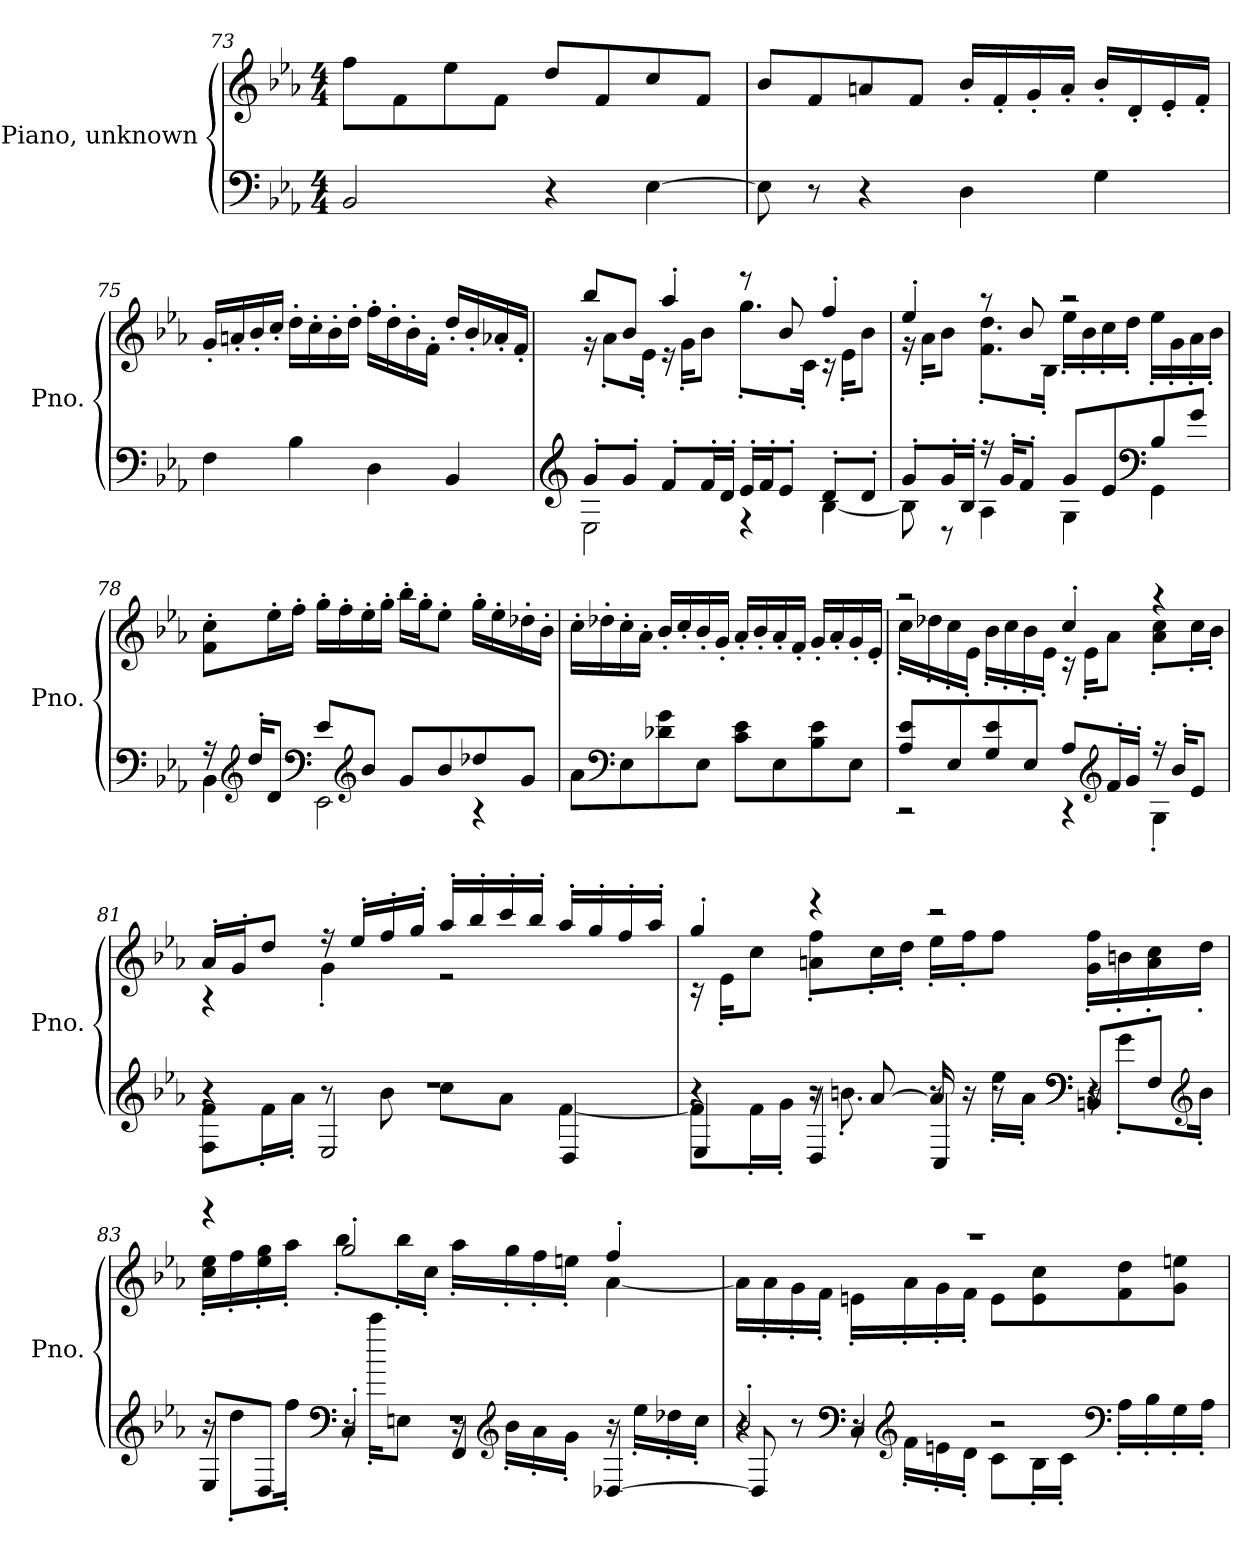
**kern	**kern
*part1	*part1
*staff2	*staff1
*I"Piano, unknown	*
*I'Pno.	*
*clefF4	*clefG2
*k[b-e-a-]	*k[b-e-a-]
*M4/4	*M4/4
=73	=73
2BB-/	8ff\L
.	8f\
.	8ee-\
.	8f\J
4r	8dd/L
.	8f/
[4E-\	8cc/
.	8f/J
!!LO:LB:g=z
=74	=74
8E-\]	8b-/L
8r	8f/
4r	8an/
.	8f/J
4D\	16b-'/LL
.	16f'/
.	16g'/
.	16a'/JJ
4G\	16b-'/LL
.	16d'/
.	16e-'/
.	16f'/JJ
=75	=75
4F\	16g'/LL
.	16an'/
.	16b-'/
.	16cc'/JJ
4B-\	16dd'\LL
.	16cc'\
.	16b-'\
.	16dd'\JJ
4D\	16ff'\LL
.	16dd'\
.	16b-'\
.	16f'\JJ
4BB-/	16dd'/LL
.	16b-'/
.	16a-X'/
.	16f'/JJ
!!LO:LB:g=z
=76	=76
*clefG2	*
*^	*^
8g'/L	2E-\	8bb-/L	16r
.	.	.	8a-'\L
8g'/J	.	8b-/J	.
.	.	.	16e-'\Jk
8f'/L	.	4aa-'/	16r
.	.	.	16g'\KL
16f'/L	.	.	8b-\J
16d'/JJ	.	.	.
16e-'/LL	4r	8r	8.gg'\L
16f'/J	.	.	.
8e-'/J	.	8b-/	.
.	.	.	16c'\Jk
8d'/L	[4B-\	4ff'/	16r
.	.	.	16e-'\KL
8d'/J	.	.	8b-\J
=77	=77	=77	=77
8g'/L	8B-\]	4ee-'/	16r
.	.	.	16a-'\KL
16g'/L	8r	.	8b-\J
16B-'/JJ	.	.	.
16r	4A-\	8r	8.f\' 8.dd\'L
16g'/KL	.	.	.
8f'/J	.	8b-/	.
.	.	.	16B-'\Jk
8g/L	4G\	2r	16ee-'\LL
.	.	.	16b-'\
8e-/	.	.	16cc'\
.	.	.	16dd'\JJ
*clefF4	*	*	*
8B-/	4GG\	.	16ee-'\LL
.	.	.	16g'\
8g/J	.	.	16a-'\
.	.	.	16b-'\JJ
*	*	*v	*v
!!LO:PB:g=z
=78	=78	=78
16r	4BB-\	8f\' 8cc\'L
*clefG2	*	*
16dd'/KL	.	.
8d/J	.	16ee-'\L
.	.	16ff'\JJ
*clefF4	*	*
8e-/L	2EE-\	16gg'\LL
.	.	16ff'\
*clefG2	*	*
8b-/J	.	16ee-'\
.	.	16gg'\JJ
8g/L	.	16bb-'\LL
.	.	16gg'\J
8b-/	.	8ee-'\J
8dd-X/	4r	16gg'\LL
.	.	16ee-'\
8g/J	.	16dd-X'\
.	.	16b-'\JJ
*v	*v	*
=79	=79
8a-\L	16cc'\LL
.	16dd-X'\
*clefF4	*
8E-\	16cc'\
.	16a-'\JJ
8d-X\ 8g\	16b-'/LL
.	16cc'/
8E-\J	16b-'/
.	16g'/JJ
8c\ 8e-\L	16a-'/LL
.	16b-'/
8E-\	16a-'/
.	16f'/JJ
8B-\ 8e-\	16g'/LL
.	16a-'/
8E-\J	16g'/
.	16e-'/JJ
!!LO:LB:g=z
=80	=80
*^	*^
8A-/ 8e-/L	2r	2r	16cc'\LL
.	.	.	16dd-X'\
8E-/	.	.	16cc'\
.	.	.	16e-'\JJ
8G/ 8e-/	.	.	16b-'\LL
.	.	.	16cc'\
8E-/J	.	.	16b-'\
.	.	.	16e-'\JJ
8A-/L	4r	4cc'/	16r
.	.	.	16e-'\KL
*clefG2	*	*	*
16f'/L	.	.	8a-\J
16g'/JJ	.	.	.
16r	4G'\	4r	8a-\' 8cc\'L
16b-'/KL	.	.	.
8e-/J	.	.	16cc'\L
.	.	.	16b-'\JJ
=81	=81	=81	=81
*	*^	*	*
1r	8F\ 8f\L	4r	16a-'/LL	4r
.	.	.	16g'/J	.
.	16f'\L	.	8dd/J	.
.	16a-'\JJ	.	.	.
.	8r	2E-/	16r	4g'\
.	.	.	16ee-'/LL	.
.	8b-\	.	16ff'/	.
.	.	.	16gg'/JJ	.
.	8cc\L	.	16aa-'/LL	2r
.	.	.	16bb-'/	.
.	8a-\J	.	16ccc'/	.
.	.	.	16bb-'/JJ	.
.	[4f\	4D/	16aa-'/LL	.
.	.	.	16gg'/	.
.	.	.	16ff'/	.
.	.	.	16aa-'/JJ	.
!!LO:LB:g=z	!!
=82	=82	=82	=82	=82
4r	8f\L]	4E-/	4gg'/	16r
.	.	.	.	16e-'\KL
.	16f'\L	.	.	8cc\J
.	16g'\JJ	.	.	.
8r	16r	4D/	4r	8an\' 8ff\'L
.	8.bn'\	.	.	.
[8a-/	.	.	.	16cc'\L
.	.	.	.	16dd'\JJ
16a-/]	8r	4C/	2r	16ee-'\LL
16r	.	.	.	16ff'\J
8r	16ee-'\LL	.	.	8ff\J
.	16a-'\JJ	.	.	.
*clefF4	*	*	*	*
4r	16r	8BBn/L	.	16g\' 16ff\'LL
.	8g'\L	.	.	16bn'\
.	.	8F/J	.	16a\' 16cc\'
*clefG2	*	*	*	*
.	16b'\Jk	.	.	16dd'\JJ
=83	=83	=83	=83	=83
1r	16r	8E-/L	4r	16cc\' 16ee-\'LL
.	8dd'\L	.	.	16ff'\
.	.	8D/J	.	16ee-\' 16gg\'
.	16ff'\Jk	.	.	16aa-'\JJ
*clefF4	*	*	*	*
.	16r	4C'/	2gg'/	8bb-'\L
.	16ccc'\KL	.	.	.
.	8En\J	.	.	16bb-'\L
.	.	.	.	16cc'\JJ
.	16r	4FF/	.	16aa-'\LL
*clefG2	*	*	*	*
.	16b-'\LL	.	.	16gg'\
.	16a-'\	.	.	16ff'\
.	16g'\JJ	.	.	16een'\JJ
.	16r	[4D-X/	4ff'/	[4a-\
.	16ee-'\LL	.	.	.
.	16dd-X'\	.	.	.
.	16cc'\JJ	.	.	.
!!LO:LB:g=z	!!
=84	=84	=84	=84	=84
2b-'/	4r	8D-/]	1r	16a-\LL]
.	.	.	.	16a-'\
.	.	8r	.	16g'\
.	.	.	.	16f'\JJ
*clefF4	*	*	*	*
.	16r	4C/	.	16en'\LL
*clefG2	*	*	*	*
.	16f'\LL	.	.	16a-'\
.	16en'\	.	.	16g'\
.	16d'\JJ	.	.	16f'\JJ
2r	8c\L	2r	.	8e\L
.	16B-'\L	.	.	8e\ 8cc\
.	16c'\JJ	.	.	.
*clefF4	*	*	*	*
.	16A-'\LL	.	.	8f\ 8dd\
.	16B-'\	.	.	.
.	16G'\	.	.	8g\ 8een\J
.	16A-'\JJ	.	.	.
*v	*v	*v	*	*
*	*v	*v
=	=
*-	*-
